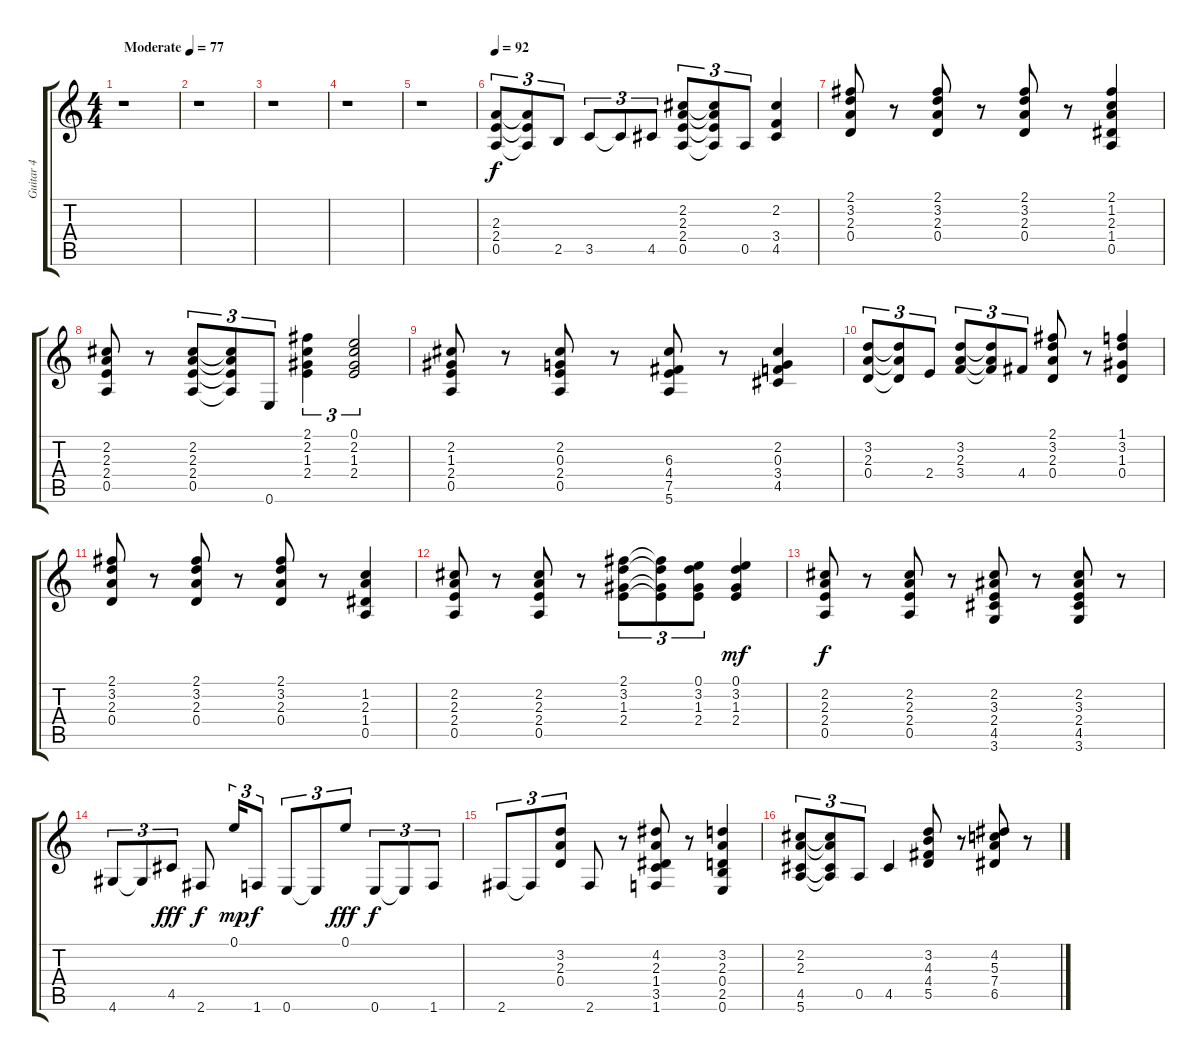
\track ("Guitar 4" "Guitar 4") {instrument acousticguitarsteel}
\staff {score tabs}
\tuning (E4 B3 G3 D3 A2 E2) {hide}
\ts (4 4)
\tempo (77 "Moderate")
\clef g2
\ks c
r.1{dy f instrument acousticguitarsteel} |
r.1 |
r.1 |
r.1 |
r.1 |
\tempo 92
(2.3 2.4 0.5).8{tu (3 2)} (2.3{t} 2.4{t} 0.5{t}).8{tu (3 2)} 2.5.8{tu (3 2)} 3.5.8{tu (3 2)} 3.5{t}.8{tu (3 2)} 4.5.8{tu (3 2)} (2.2 2.3 2.4 0.5).8{tu (3 2)} (2.2{t} 2.3{t} 2.4{t} 0.5{t}).8{tu (3 2)} 0.5.8{tu (3 2)} (2.2 3.4 4.5).4 |
(2.1 3.2 2.3 0.4).8 r.8 (2.1 3.2 2.3 0.4).8 r.8 (2.1 3.2 2.3 0.4).8 r.8 (2.1 1.2 2.3 1.4 0.5).4 |
(2.2 2.3 2.4 0.5).8 r.8 (2.2 2.3 2.4 0.5).8{tu (3 2)} (2.2{t} 2.3{t} 2.4{t} 0.5{t}).8{tu (3 2)} 0.6.8{tu (3 2)} (2.1 2.2 1.3 2.4).4{tu (3 2)} (0.1 2.2 1.3 2.4).2{tu (3 2)} |
(2.2 1.3 2.4 0.5).8 r.8 (2.2 0.3 2.4 0.5).8 r.8 (6.3 4.4 7.5 5.6).8 r.8 (2.2 0.3 3.4 4.5).4 |
(3.2 2.3 0.4).8{tu (3 2)} (3.2{t} 2.3{t} 0.4{t}).8{tu (3 2)} 2.4.8{tu (3 2)} (3.2 2.3 3.4).8{tu (3 2)} (3.2{t} 2.3{t} 3.4{t}).8{tu (3 2)} 4.4.8{tu (3 2)} (2.1 3.2 2.3 0.4).8 r.8 (1.1 3.2 1.3 0.4).4 |
(2.1 3.2 2.3 0.4).8 r.8 (2.1 3.2 2.3 0.4).8 r.8 (2.1 3.2 2.3 0.4).8 r.8 (1.2 2.3 1.4 0.5).4 |
(2.2 2.3 2.4 0.5).8 r.8 (2.2 2.3 2.4 0.5).8 r.8 (2.1 3.2 1.3 2.4).8{tu (3 2)} (2.1{t} 3.2{t} 1.3{t} 2.4{t}).8{tu (3 2)} (0.1 3.2 1.3 2.4).8{tu (3 2)} (0.1 3.2 1.3 2.4).4{dy mf} |
(2.2 2.3 2.4 0.5).8{dy f} r.8 (2.2 2.3 2.4 0.5).8 r.8 (2.2 3.3 2.4 4.5 3.6).8 r.8 (2.2 3.3 2.4 4.5 3.6).8 r.8 |
4.6.8{tu (3 2)} 4.6{t}.8{tu (3 2)} 4.5.8{tu (3 2) dy fff} 2.6.8{dy f} 0.1.16{tu (3 2) dy mp} 1.6.8{tu (3 2) dy f} 0.6.8{tu (3 2)} 0.6{t}.8{tu (3 2)} 0.1.8{tu (3 2) dy fff} 0.6.8{tu (3 2) dy f} 0.6{t}.8{tu (3 2)} 1.6.8{tu (3 2)} |
2.6.8{tu (3 2)} 2.6{t}.8{tu (3 2)} (3.2 2.3 0.4).8{tu (3 2)} 2.6.8 r.8 (4.2 2.3 1.4 3.5 1.6).8 r.8 (3.2 2.3 0.4 2.5 0.6).4 |
(2.2 2.3 4.5 5.6).8{tu (3 2)} (2.2{t} 2.3{t} 4.5{t} 5.6{t}).8{tu (3 2)} 0.5.8{tu (3 2)} 4.5.4 (3.2 4.3 4.4 5.5).8 r.8 (4.2 5.3 7.4 6.5).8 r.8
